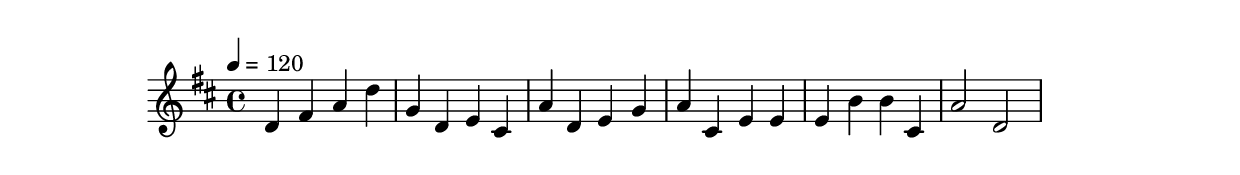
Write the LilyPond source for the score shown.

\score {
	\header
	{
		title = "survey3Major"
		subtitle = "2019-04-15"
		composer = "Daniel Ackermans"
	}

	\new Staff {
		\key d \major
		\clef "treble"
		\time 4/4
		\tempo 4 = 120
		d'4 fis' a' d'' g' d' e' cis' a' d' e' g' a' cis' e' e' e' b' b' cis' a'2 d'
	}
	\layout { }
	\midi { }
}
